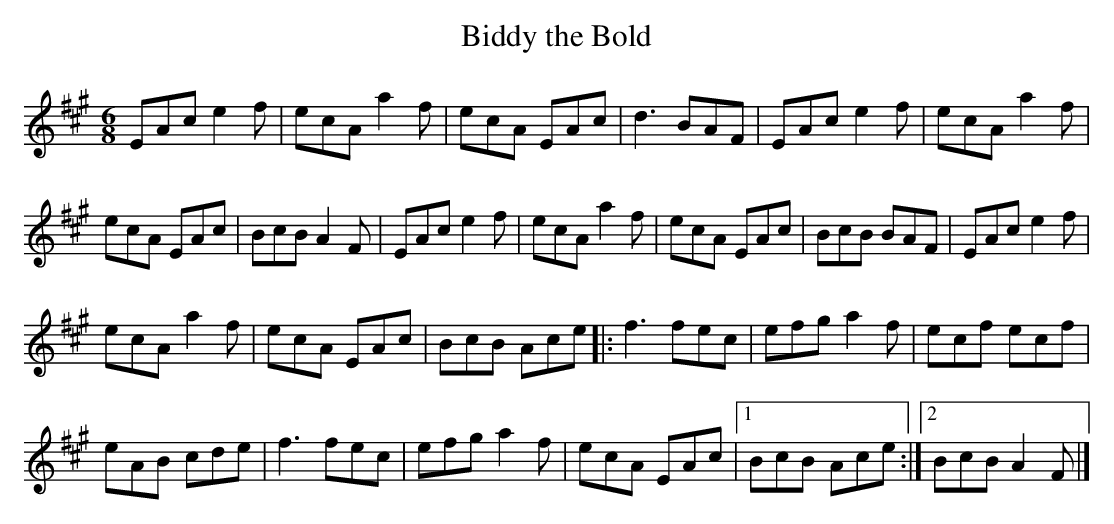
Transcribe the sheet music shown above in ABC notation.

X:1
T:Biddy the Bold
M:6/8
L:1/8
K:A
EAc e2f | ecA a2f | ecA EAc | d3 BAF | EAce2f | ecA a2f |
ecA EAc | BcB A2F | EAce2f | ecA a2f | ecA EAc | BcB BAF | EAce2f |
ecA a2f | ecA EAc | BcB Ace |: f3 fec | efg a2f | ecf ecf |
eAB cde | f3 fec | efg a2f | ecA EAc |1 BcB Ace :|2 BcB A2F |]
